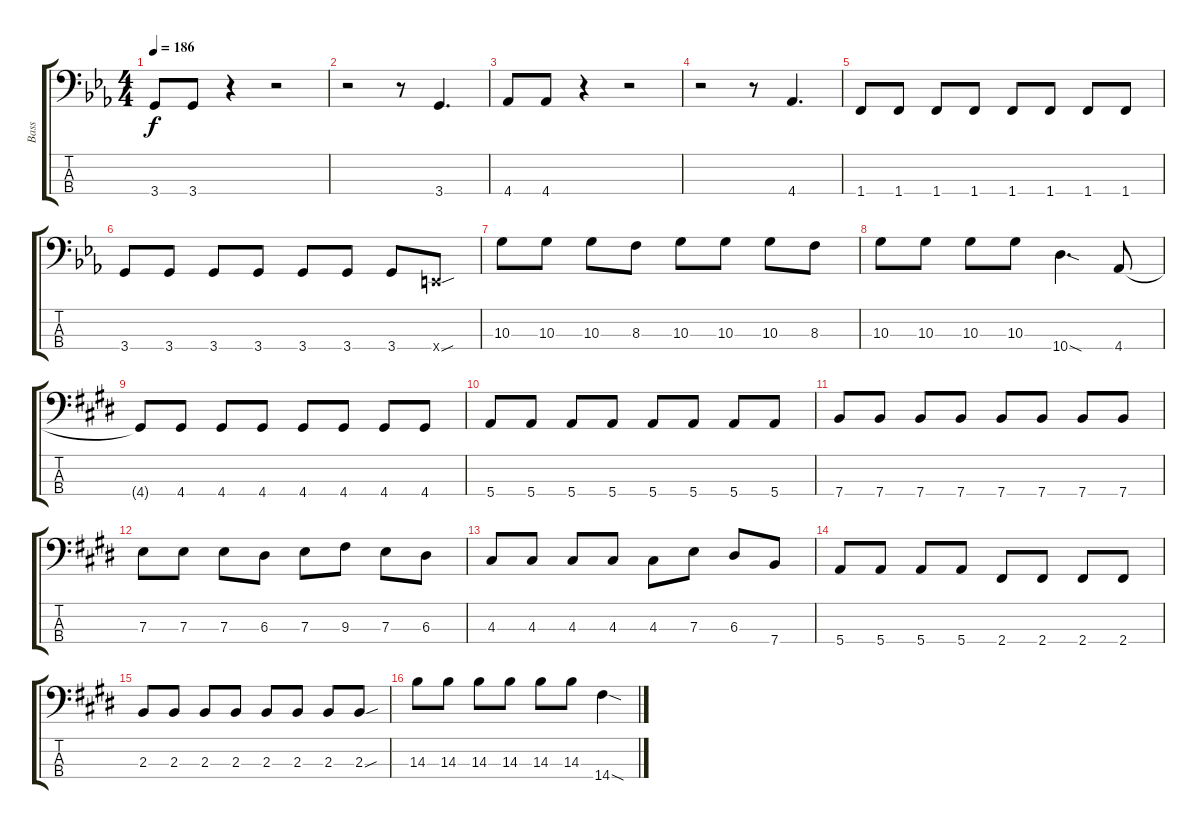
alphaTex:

\track ("Bass" "Bass") {instrument electricbasspick}
\staff {score tabs}
\tuning (G2 D2 A1 E1) {hide}
\ts (4 4)
\tempo 186
\clef f4
\ks eb
3.4.8{dy f} 3.4.8 r.4 r.2 |
r.2 r.8 3.4.4{d} |
4.4.8 4.4.8 r.4 r.2 |
r.2 r.8 4.4.4{d} |
1.4.8 1.4.8 1.4.8 1.4.8 1.4.8 1.4.8 1.4.8 1.4.8 |
3.4.8 3.4.8 3.4.8 3.4.8 3.4.8 3.4.8 3.4.8 0.4{sou x}.8 |
10.3.8 10.3.8 10.3.8 8.3.8 10.3.8 10.3.8 10.3.8 8.3.8 |
10.3.8 10.3.8 10.3.8 10.3.8 10.4{sod}.4{d} 4.4.8 |
\ks e
4.4{t}.8 4.4.8 4.4.8 4.4.8 4.4.8 4.4.8 4.4.8 4.4.8 |
5.4.8 5.4.8 5.4.8 5.4.8 5.4.8 5.4.8 5.4.8 5.4.8 |
7.4.8 7.4.8 7.4.8 7.4.8 7.4.8 7.4.8 7.4.8 7.4.8 |
7.3.8 7.3.8 7.3.8 6.3.8 7.3.8 9.3.8 7.3.8 6.3.8 |
4.3.8 4.3.8 4.3.8 4.3.8 4.3.8 7.3.8 6.3.8 7.4.8 |
5.4.8 5.4.8 5.4.8 5.4.8 2.4.8 2.4.8 2.4.8 2.4.8 |
2.3.8 2.3.8 2.3.8 2.3.8 2.3.8 2.3.8 2.3.8 2.3{sou}.8 |
14.3.8 14.3.8 14.3.8 14.3.8 14.3.8 14.3.8 14.4{sod}.4
